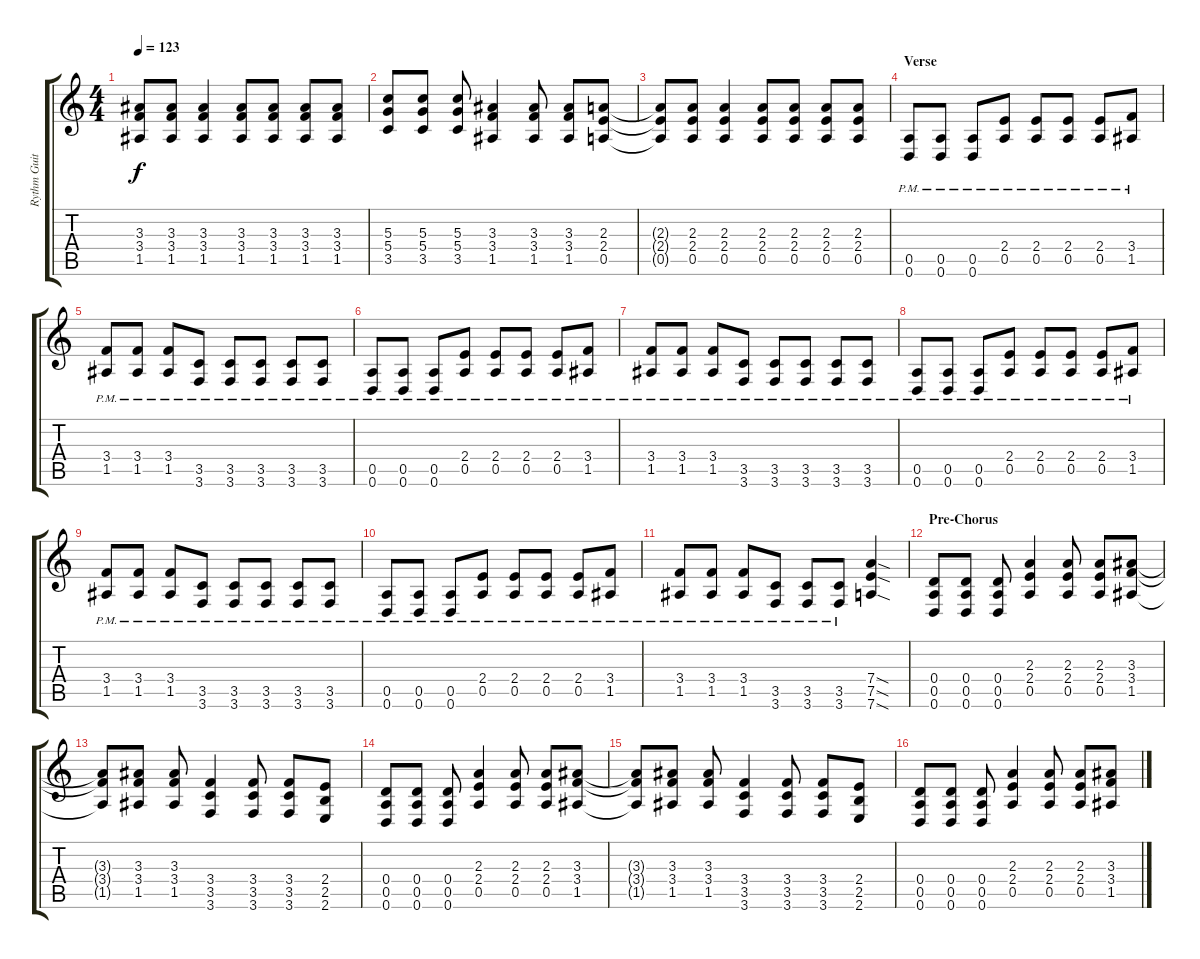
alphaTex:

\track ("Rythm Guitar" "Rythm Guit") {instrument distortionguitar}
\staff {score tabs}
\tuning (E4 B3 G3 D3 A2 D2) {hide}
\ts (4 4)
\tempo 123
\clef g2
\ks c
(3.3{t} 3.4{t} 1.5{t}).8{dy f} (3.3 3.4 1.5).8 (3.3 3.4 1.5).4 (3.3 3.4 1.5).8 (3.3 3.4 1.5).8 (3.3 3.4 1.5).8 (3.3 3.4 1.5).8 |
(5.3 5.4 3.5).8 (5.3 5.4 3.5).8 (5.3 5.4 3.5).8 (3.3 3.4 1.5).4 (3.3 3.4 1.5).8 (3.3 3.4 1.5).8 (2.3 2.4 0.5).8 |
(2.3{t} 2.4{t} 0.5{t}).8 (2.3 2.4 0.5).8 (2.3 2.4 0.5).4 (2.3 2.4 0.5).8 (2.3 2.4 0.5).8 (2.3 2.4 0.5).8 (2.3 2.4 0.5).8 |
\section ("" "Verse")
(0.5{pm} 0.6{pm}).8{instrument electricguitarmuted} (0.5{pm} 0.6{pm}).8 (0.5{pm} 0.6{pm}).8 (2.4{pm} 0.5{pm}).8 (2.4{pm} 0.5{pm}).8 (2.4{pm} 0.5{pm}).8 (2.4{pm} 0.5{pm}).8 (3.4{pm} 1.5{pm}).8 |
(3.4{pm} 1.5{pm}).8 (3.4{pm} 1.5{pm}).8 (3.4{pm} 1.5{pm}).8 (3.5{pm} 3.6{pm}).8 (3.5{pm} 3.6{pm}).8 (3.5{pm} 3.6{pm}).8 (3.5{pm} 3.6{pm}).8 (3.5{pm} 3.6{pm}).8 |
(0.5{pm} 0.6{pm}).8{instrument electricguitarmuted} (0.5{pm} 0.6{pm}).8 (0.5{pm} 0.6{pm}).8 (2.4{pm} 0.5{pm}).8 (2.4{pm} 0.5{pm}).8 (2.4{pm} 0.5{pm}).8 (2.4{pm} 0.5{pm}).8 (3.4{pm} 1.5{pm}).8 |
(3.4{pm} 1.5{pm}).8 (3.4{pm} 1.5{pm}).8 (3.4{pm} 1.5{pm}).8 (3.5{pm} 3.6{pm}).8 (3.5{pm} 3.6{pm}).8 (3.5{pm} 3.6{pm}).8 (3.5{pm} 3.6{pm}).8 (3.5{pm} 3.6{pm}).8 |
(0.5{pm} 0.6{pm}).8{instrument electricguitarmuted} (0.5{pm} 0.6{pm}).8 (0.5{pm} 0.6{pm}).8 (2.4{pm} 0.5{pm}).8 (2.4{pm} 0.5{pm}).8 (2.4{pm} 0.5{pm}).8 (2.4{pm} 0.5{pm}).8 (3.4{pm} 1.5{pm}).8 |
(3.4{pm} 1.5{pm}).8 (3.4{pm} 1.5{pm}).8 (3.4{pm} 1.5{pm}).8 (3.5{pm} 3.6{pm}).8 (3.5{pm} 3.6{pm}).8 (3.5{pm} 3.6{pm}).8 (3.5{pm} 3.6{pm}).8 (3.5{pm} 3.6{pm}).8 |
(0.5{pm} 0.6{pm}).8{instrument electricguitarmuted} (0.5{pm} 0.6{pm}).8 (0.5{pm} 0.6{pm}).8 (2.4{pm} 0.5{pm}).8 (2.4{pm} 0.5{pm}).8 (2.4{pm} 0.5{pm}).8 (2.4{pm} 0.5{pm}).8 (3.4{pm} 1.5{pm}).8 |
(3.4{pm} 1.5{pm}).8 (3.4{pm} 1.5{pm}).8 (3.4{pm} 1.5{pm}).8 (3.5{pm} 3.6{pm}).8 (3.5{pm} 3.6{pm}).8 (3.5{pm} 3.6{pm}).8 (7.4{sod} 7.5{sod} 7.6{sod}).4{instrument distortionguitar} |
\section ("" "Pre-Chorus")
(0.4 0.5 0.6).8 (0.4 0.5 0.6).8 (0.4 0.5 0.6).8 (2.3 2.4 0.5).4 (2.3 2.4 0.5).8 (2.3 2.4 0.5).8 (3.3 3.4 1.5).8 |
(3.3{t} 3.4{t} 1.5{t}).8 (3.3 3.4 1.5).8 (3.3 3.4 1.5).8 (3.4 3.5 3.6).4 (3.4 3.5 3.6).8 (3.4 3.5 3.6).8 (2.4 2.5 2.6).8 |
(0.4 0.5 0.6).8 (0.4 0.5 0.6).8 (0.4 0.5 0.6).8 (2.3 2.4 0.5).4 (2.3 2.4 0.5).8 (2.3 2.4 0.5).8 (3.3 3.4 1.5).8 |
(3.3{t} 3.4{t} 1.5{t}).8 (3.3 3.4 1.5).8 (3.3 3.4 1.5).8 (3.4 3.5 3.6).4 (3.4 3.5 3.6).8 (3.4 3.5 3.6).8 (2.4 2.5 2.6).8 |
(0.4 0.5 0.6).8 (0.4 0.5 0.6).8 (0.4 0.5 0.6).8 (2.3 2.4 0.5).4 (2.3 2.4 0.5).8 (2.3 2.4 0.5).8 (3.3 3.4 1.5).8
